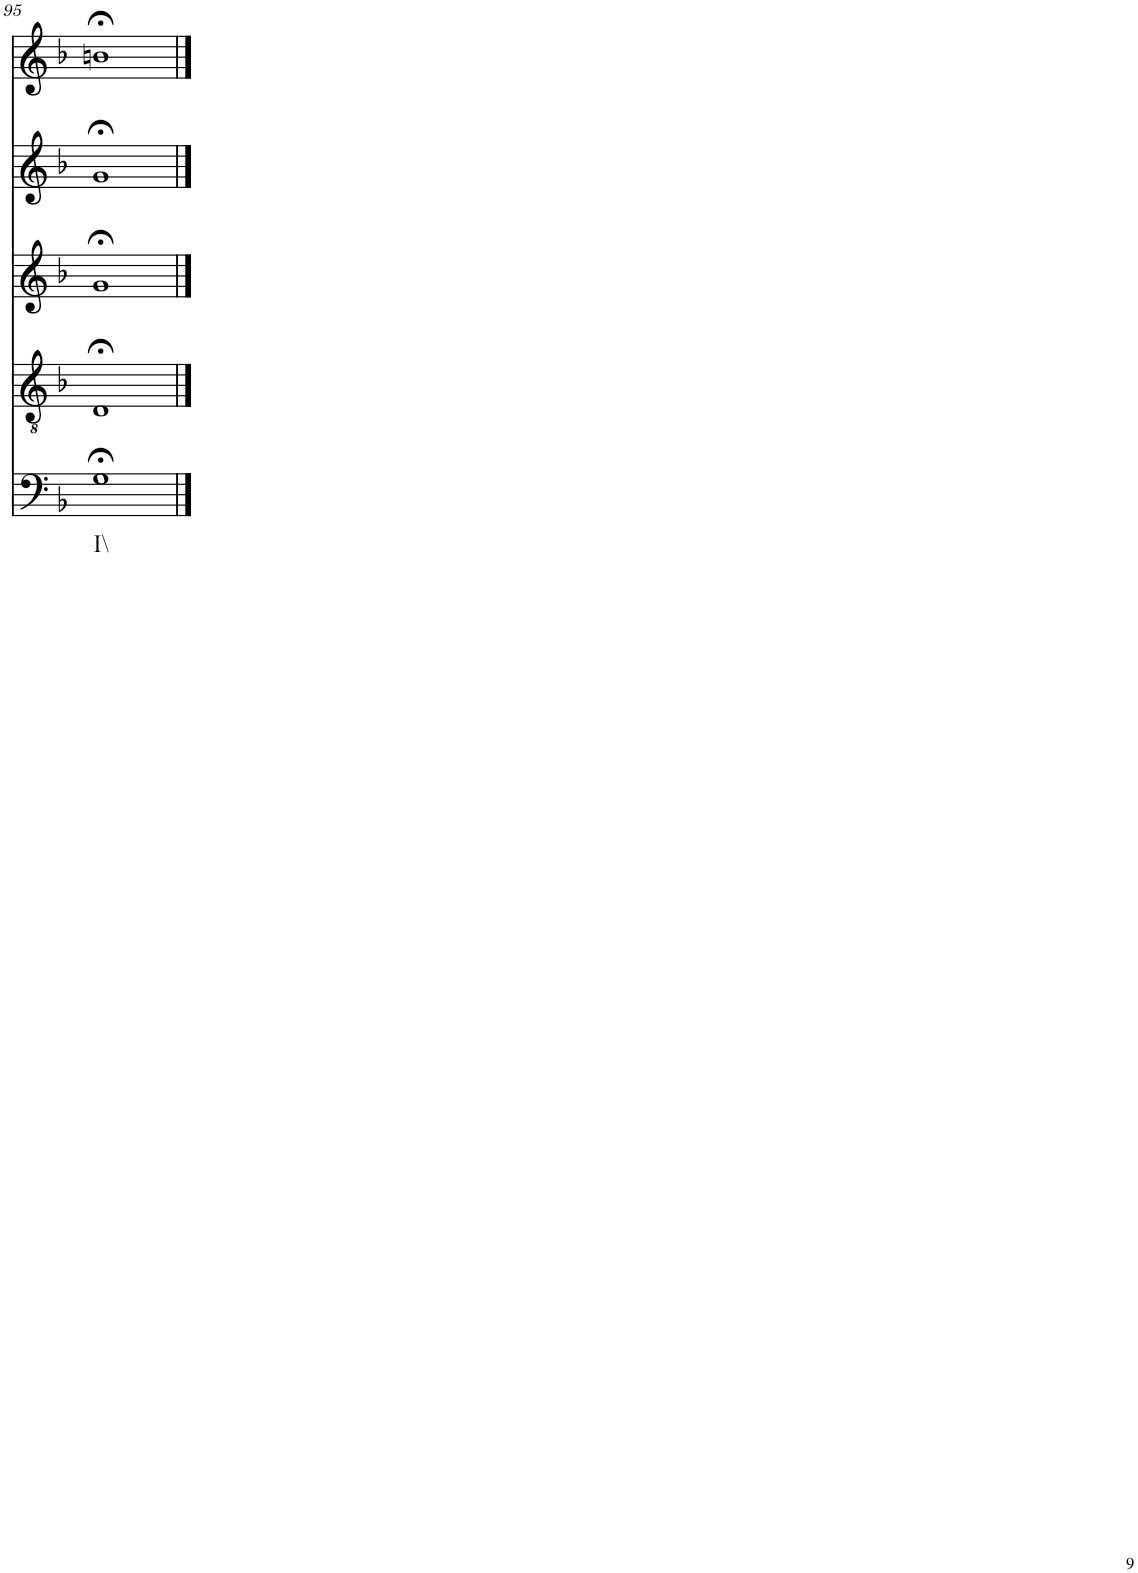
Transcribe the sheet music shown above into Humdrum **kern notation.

**kern	**kern	**kern	**kern	**kern
*part5	*part4	*part3	*part2	*part1
*staff5	*staff4	*staff3	*staff2	*staff1
*I"vox	*I"vox	*I"vox	*I"vox	*I"vox
!!LO:PB:g=z
*clefF4	*clefGv2	*clefG2	*clefG2	*clefG2
*k[b-]	*k[b-]	*k[b-]	*k[b-]	*k[b-]
*M4/4	*M4/4	*M4/4	*M4/4	*M4/4
=95	=95	=95	=95	=95
!LO:TX:b:t=I\\	!	!	!	!
1G;<	1D;<	1g;<	1g;<	1bn;<
==	==	==	==	==
*-	*-	*-	*-	*-
